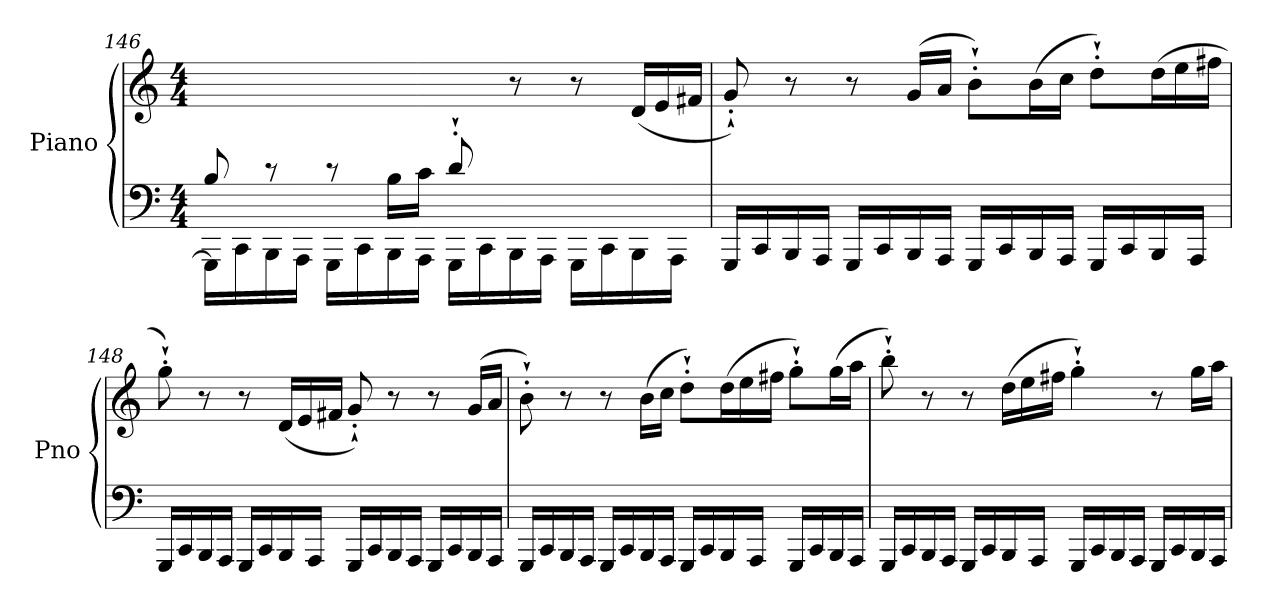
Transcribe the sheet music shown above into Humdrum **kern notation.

**kern	**kern	**dynam
*part1	*part1	*part1
*staff2	*staff1	*staff1/2
*I"Piano	*	*
*I'Pno	*	*
!!LO:PB:g=z
*clefF4	*clefG2	*
*k[]	*k[]	*
*M4/4	*M4/4	*
=146	=146	=146
*^	*	*
!	!	!	!LO:DY:b
8B/	16GGG\LL]	8ryy	other-dynamics
.	16CC\	.	.
4ryy	16BBB\	8rGG	.
.	16AAA\JJ	.	.
.	16GGG\LL	8rGG	.
.	16CC\	.	.
16B\LL	16BBB\	4ryy	.
16c\JJ	16AAA\JJ	.	.
8d`'/	16GGG\LL	.	.
.	16CC\	.	.
4.ryy	16BBB\	8r	.
.	16AAA\JJ	.	.
.	16GGG\LL	8r	.
.	16CC\	.	.
*	*	*Xtuplet	*
.	16BBB\	(24d/LL	.
.	.	24e/	.
.	16AAA\JJ	.	.
.	.	24f#X/JJ	.
*v	*v	*	*
=147	=147	=147
16GGG/LL	8g`'/)	.
16CC/	.	.
16BBB/	8r	.
16AAA/JJ	.	.
16GGG/LL	8r	.
16CC/	.	.
16BBB/	(16g/LL	.
16AAA/JJ	16a/JJ	.
16GGG/LL	8b`'\L)	.
16CC/	.	.
16BBB/	(16b\L	.
16AAA/JJ	16cc\JJ	.
16GGG/LL	8dd`'\L)	.
16CC/	.	.
16BBB/	(24dd\L	.
.	24ee\	.
16AAA/JJ	.	.
.	24ff#X\JJ	.
!!LO:LB:g=z
=148	=148	=148
!	!	!LO:DY:b
16GGG/LL	8gg`'\)	other-dynamics
16CC/	.	.
16BBB/	8r	.
16AAA/JJ	.	.
16GGG/LL	8r	.
16CC/	.	.
16BBB/	(24d/LL	.
.	24e/	.
16AAA/JJ	.	.
.	24f#X/JJ	.
16GGG/LL	8g`'/)	.
16CC/	.	.
16BBB/	8r	.
16AAA/JJ	.	.
16GGG/LL	8r	.
16CC/	.	.
16BBB/	(16g/LL	.
16AAA/JJ	16a/JJ	.
=149	=149	=149
16GGG/LL	8b`'\)	.
16CC/	.	.
16BBB/	8r	.
16AAA/JJ	.	.
16GGG/LL	8r	.
16CC/	.	.
16BBB/	(16b\LL	.
16AAA/JJ	16cc\JJ	.
16GGG/LL	8dd`'\L)	.
16CC/	.	.
16BBB/	(24dd\L	.
.	24ee\	.
16AAA/JJ	.	.
.	24ff#X\JJ	.
16GGG/LL	8gg`'\L)	.
16CC/	.	.
16BBB/	(16gg\L	.
16AAA/JJ	16aa\JJ	.
!!LO:LB:g=z
=150	=150	=150
16GGG/LL	8bb`'\)	.
16CC/	.	.
16BBB/	8r	.
16AAA/JJ	.	.
16GGG/LL	8r	.
16CC/	.	.
16BBB/	(24dd\LL	.
.	24ee\	.
16AAA/JJ	.	.
.	24ff#X\JJ	.
16GGG/LL	4gg`'\)	.
16CC/	.	.
16BBB/	.	.
16AAA/JJ	.	.
16GGG/LL	8r	.
16CC/	.	.
16BBB/	16gg\LL	.
16AAA/JJ	16aa\JJ	.
=	=	=
*-	*-	*-
